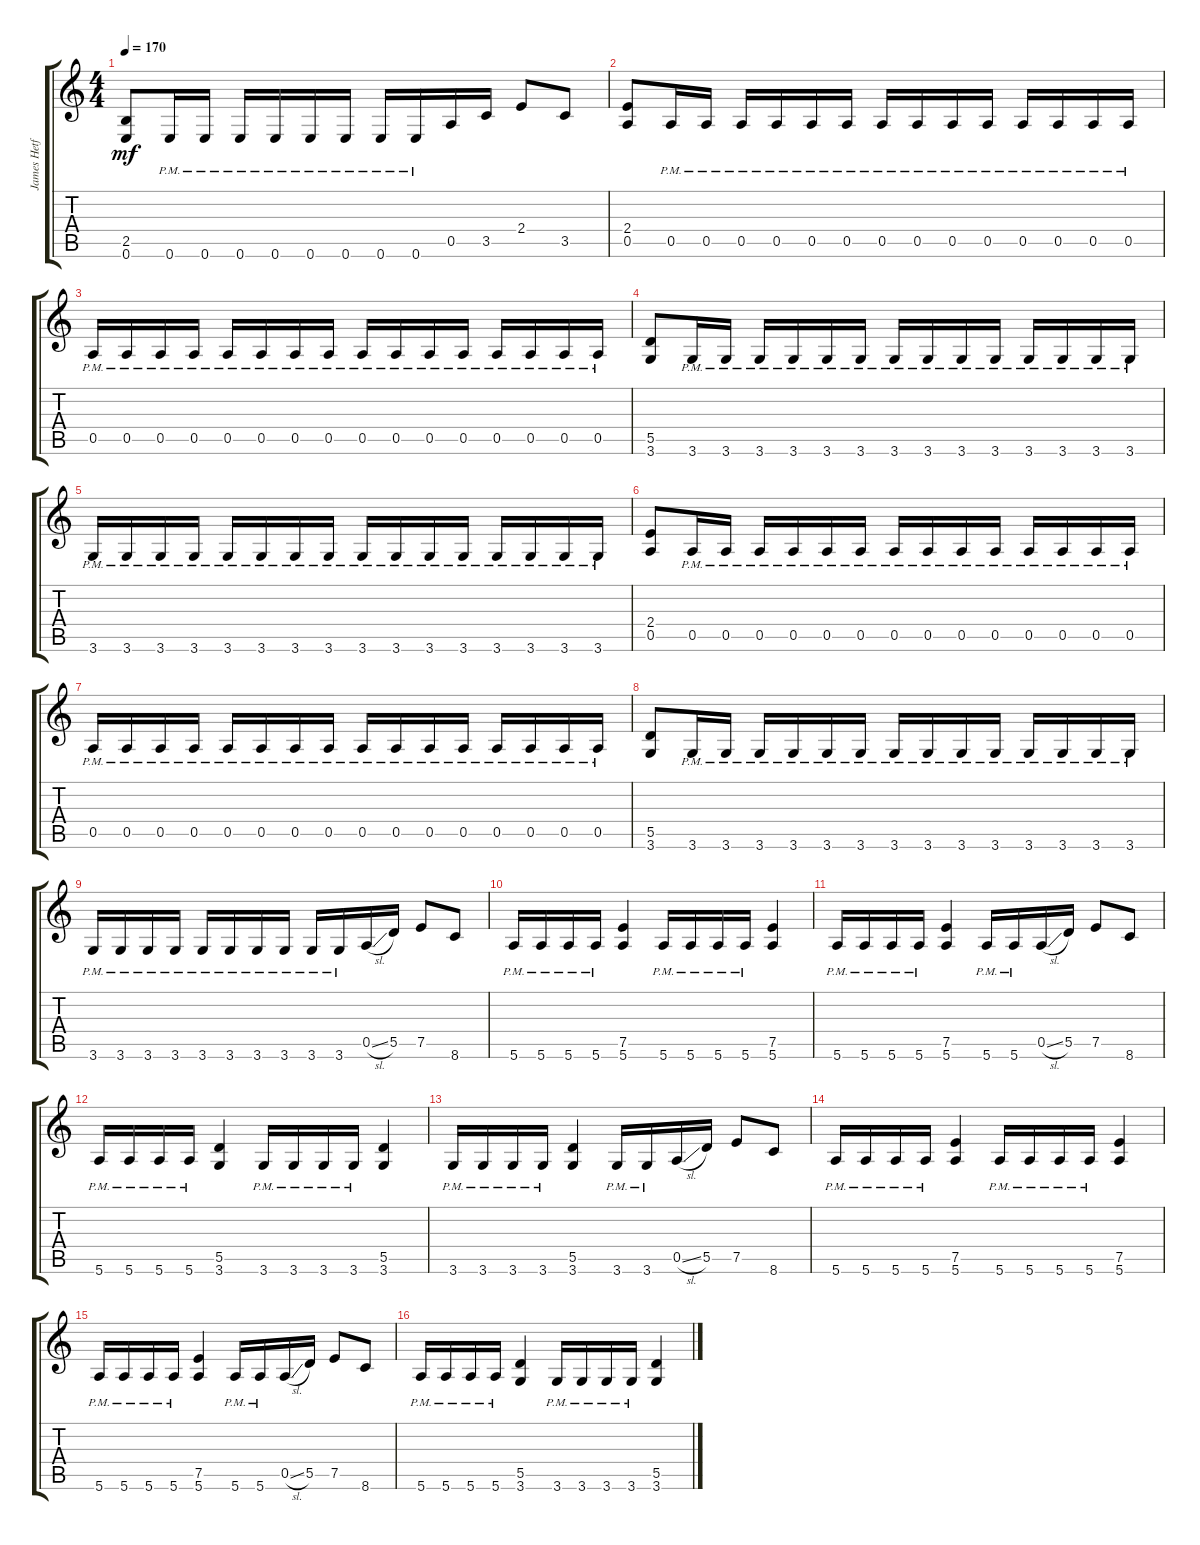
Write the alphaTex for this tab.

\track ("James Hetfiel " "James Hetf") {instrument distortionguitar}
\staff {score tabs}
\tuning (E4 B3 G3 D3 A2 E2) {hide}
\ts (4 4)
\tempo 170
\clef g2
\ks c
(2.5 0.6).8{dy mf} 0.6{pm}.16 0.6{pm}.16 0.6{pm}.16 0.6{pm}.16 0.6{pm}.16 0.6{pm}.16 0.6{pm}.16 0.6{pm}.16 0.5.16 3.5.16 2.4.8 3.5.8 |
(2.4 0.5).8 0.5{pm}.16 0.5{pm}.16 0.5{pm}.16 0.5{pm}.16 0.5{pm}.16 0.5{pm}.16 0.5{pm}.16 0.5{pm}.16 0.5{pm}.16 0.5{pm}.16 0.5{pm}.16 0.5{pm}.16 0.5{pm}.16 0.5{pm}.16 |
0.5{pm}.16 0.5{pm}.16 0.5{pm}.16 0.5{pm}.16 0.5{pm}.16 0.5{pm}.16 0.5{pm}.16 0.5{pm}.16 0.5{pm}.16 0.5{pm}.16 0.5{pm}.16 0.5{pm}.16 0.5{pm}.16 0.5{pm}.16 0.5{pm}.16 0.5{pm}.16 |
(5.5 3.6).8 3.6{pm}.16 3.6{pm}.16 3.6{pm}.16 3.6{pm}.16 3.6{pm}.16 3.6{pm}.16 3.6{pm}.16 3.6{pm}.16 3.6{pm}.16 3.6{pm}.16 3.6{pm}.16 3.6{pm}.16 3.6{pm}.16 3.6{pm}.16 |
3.6{pm}.16 3.6{pm}.16 3.6{pm}.16 3.6{pm}.16 3.6{pm}.16 3.6{pm}.16 3.6{pm}.16 3.6{pm}.16 3.6{pm}.16 3.6{pm}.16 3.6{pm}.16 3.6{pm}.16 3.6{pm}.16 3.6{pm}.16 3.6{pm}.16 3.6{pm}.16 |
(2.4 0.5).8 0.5{pm}.16 0.5{pm}.16 0.5{pm}.16 0.5{pm}.16 0.5{pm}.16 0.5{pm}.16 0.5{pm}.16 0.5{pm}.16 0.5{pm}.16 0.5{pm}.16 0.5{pm}.16 0.5{pm}.16 0.5{pm}.16 0.5{pm}.16 |
0.5{pm}.16 0.5{pm}.16 0.5{pm}.16 0.5{pm}.16 0.5{pm}.16 0.5{pm}.16 0.5{pm}.16 0.5{pm}.16 0.5{pm}.16 0.5{pm}.16 0.5{pm}.16 0.5{pm}.16 0.5{pm}.16 0.5{pm}.16 0.5{pm}.16 0.5{pm}.16 |
(5.5 3.6).8 3.6{pm}.16 3.6{pm}.16 3.6{pm}.16 3.6{pm}.16 3.6{pm}.16 3.6{pm}.16 3.6{pm}.16 3.6{pm}.16 3.6{pm}.16 3.6{pm}.16 3.6{pm}.16 3.6{pm}.16 3.6{pm}.16 3.6{pm}.16 |
3.6{pm}.16 3.6{pm}.16 3.6{pm}.16 3.6{pm}.16 3.6{pm}.16 3.6{pm}.16 3.6{pm}.16 3.6{pm}.16 3.6{pm}.16 3.6{pm}.16 0.5{sl}.16 5.5.16 7.5.8 8.6.8 |
5.6{pm}.16 5.6{pm}.16 5.6{pm}.16 5.6{pm}.16 (7.5 5.6).4 5.6{pm}.16 5.6{pm}.16 5.6{pm}.16 5.6{pm}.16 (7.5 5.6).4 |
5.6{pm}.16 5.6{pm}.16 5.6{pm}.16 5.6{pm}.16 (7.5 5.6).4 5.6{pm}.16 5.6{pm}.16 0.5{sl}.16 5.5.16 7.5.8 8.6.8 |
5.6{pm}.16 5.6{pm}.16 5.6{pm}.16 5.6{pm}.16 (5.5 3.6).4 3.6{pm}.16 3.6{pm}.16 3.6{pm}.16 3.6{pm}.16 (5.5 3.6).4 |
3.6{pm}.16 3.6{pm}.16 3.6{pm}.16 3.6{pm}.16 (5.5 3.6).4 3.6{pm}.16 3.6{pm}.16 0.5{sl}.16 5.5.16 7.5.8 8.6.8 |
5.6{pm}.16 5.6{pm}.16 5.6{pm}.16 5.6{pm}.16 (7.5 5.6).4 5.6{pm}.16 5.6{pm}.16 5.6{pm}.16 5.6{pm}.16 (7.5 5.6).4 |
5.6{pm}.16 5.6{pm}.16 5.6{pm}.16 5.6{pm}.16 (7.5 5.6).4 5.6{pm}.16 5.6{pm}.16 0.5{sl}.16 5.5.16 7.5.8 8.6.8 |
5.6{pm}.16 5.6{pm}.16 5.6{pm}.16 5.6{pm}.16 (5.5 3.6).4 3.6{pm}.16 3.6{pm}.16 3.6{pm}.16 3.6{pm}.16 (5.5 3.6).4
